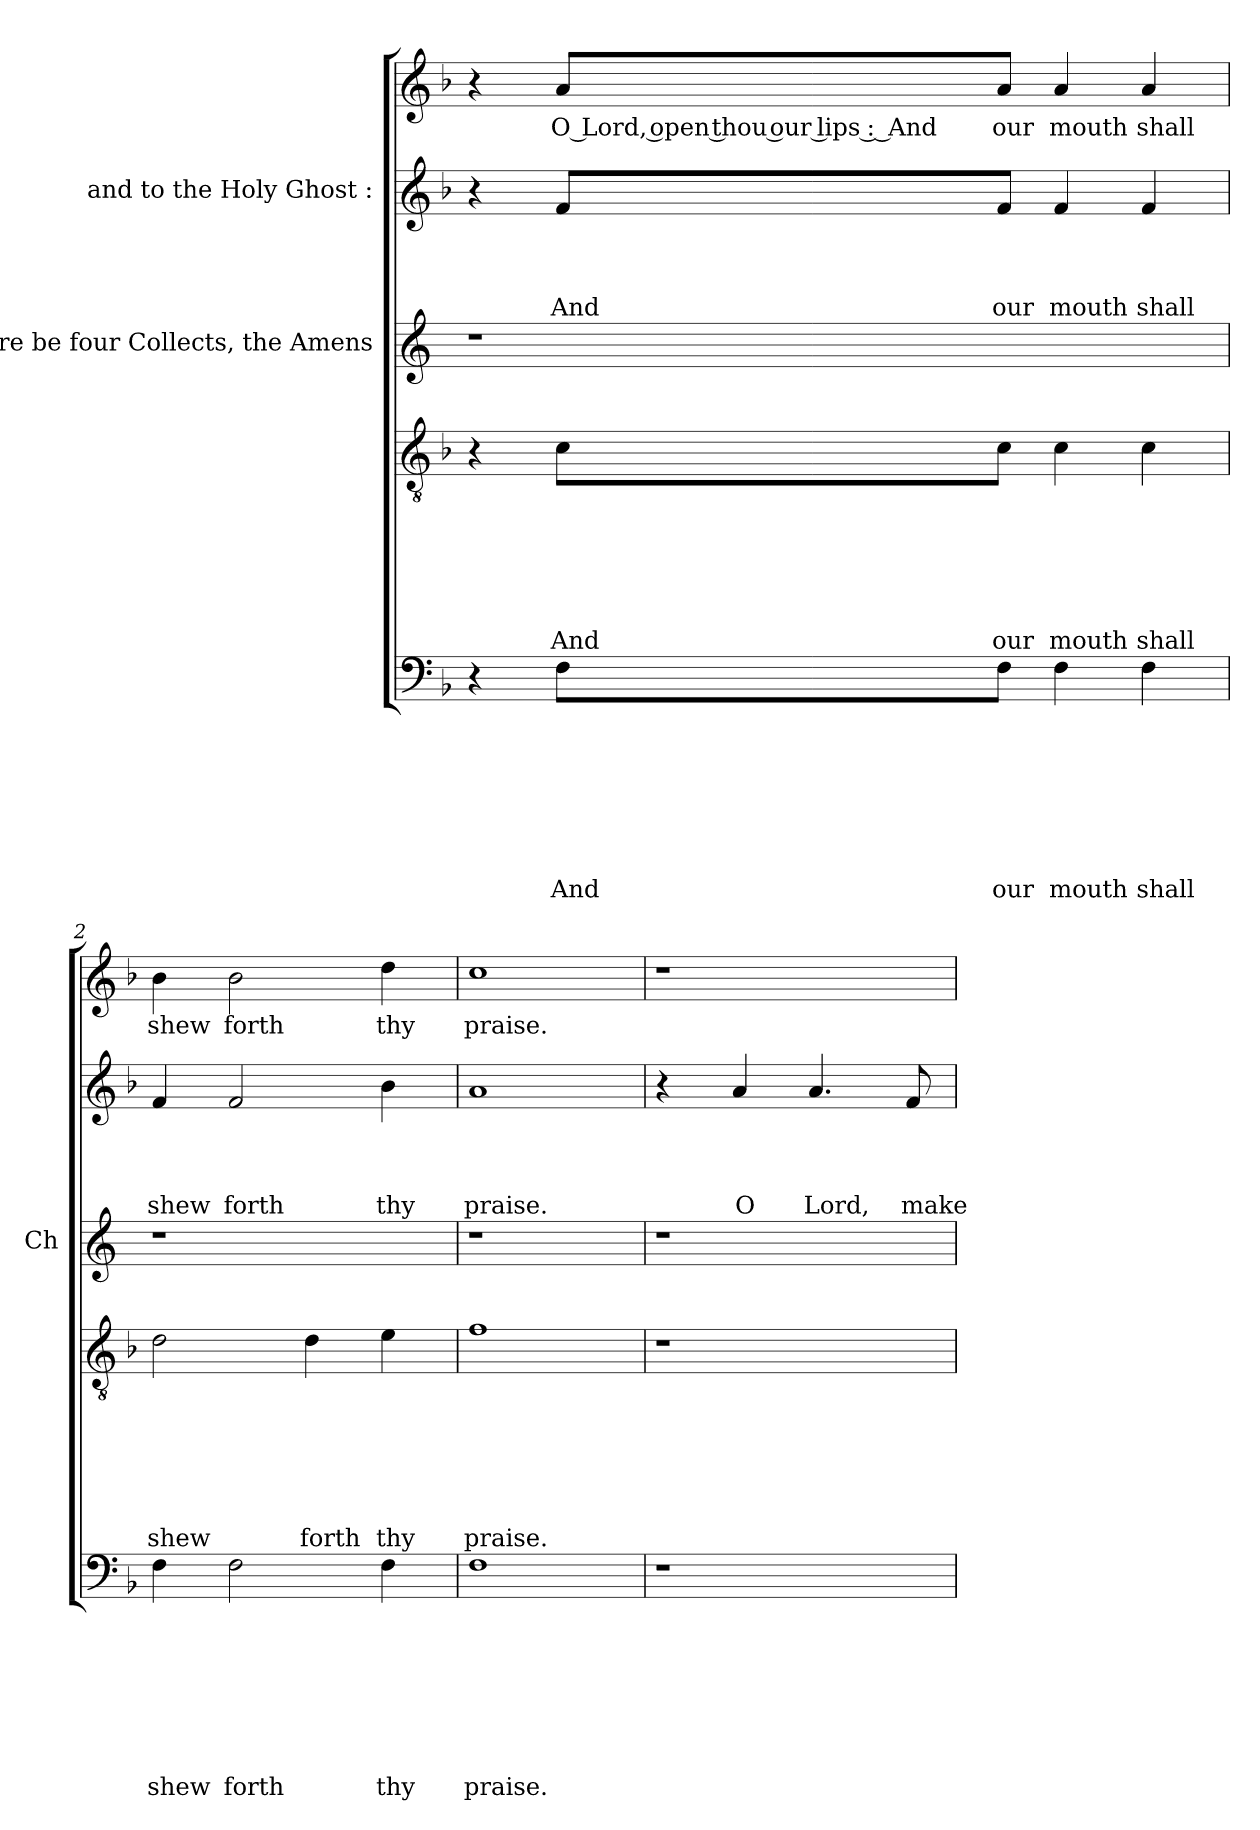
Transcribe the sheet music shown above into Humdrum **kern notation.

**kern	**text	**text	**text	**text	**text	**text	**text	**text	**kern	**text	**text	**text	**text	**text	**text	**text	**kern	**kern	**text	**text	**text	**text	**kern	**text
*part5	*part5	*part5	*part5	*part5	*part5	*part5	*part5	*part5	*part4	*part4	*part4	*part4	*part4	*part4	*part4	*part4	*part3	*part2	*part2	*part2	*part2	*part2	*part1	*part1
*staff5	*staff5	*staff5	*staff5	*staff5	*staff5	*staff5	*staff5	*staff5	*staff4	*staff4	*staff4	*staff4	*staff4	*staff4	*staff4	*staff4	*staff3	*staff2	*staff2	*staff2	*staff2	*staff2	*staff1	*staff1
*	*	*	*	*	*	*	*	*	*	*	*	*	*	*	*	*	*I"Ifthere be four Collects, the Amens	*I"and to the Holy Ghost :	*	*	*	*	*	*
*	*	*	*	*	*	*	*	*	*	*	*	*	*	*	*	*	*I'Ch	*	*	*	*	*	*	*
*clefF4	*	*	*	*	*	*	*	*	*clefGv2	*	*	*	*	*	*	*	*clefG2	*clefG2	*	*	*	*	*clefG2	*
*ITrd-3c-5	*	*	*	*	*	*	*	*	*ITrd-3c-5	*	*	*	*	*	*	*	*	*ITrd-3c-5	*	*	*	*	*ITrd-3c-5	*
*k[b-e-]	*	*	*	*	*	*	*	*	*k[b-e-]	*	*	*	*	*	*	*	*k[]	*k[b-e-]	*	*	*	*	*k[b-e-]	*
*B-:	*	*	*	*	*	*	*	*	*B-:	*	*	*	*	*	*	*	*C:	*B-:	*	*	*	*	*B-:	*
=1	=1	=1	=1	=1	=1	=1	=1	=1	=1	=1	=1	=1	=1	=1	=1	=1	=1	=1	=1	=1	=1	=1	=1	=1
4r	.	.	.	.	.	.	.	.	4r	.	.	.	.	.	.	.	1r	4r	.	.	.	.	4r	.
!	!	!	!	!	!	!	!	!LO:LY:b	!	!	!	!	!	!	!	!LO:LY:b	!	!	!	!	!	!LO:LY:b	!	!LO:LY:b:rj
8B-\L	.	.	.	.	.	.	.	And	8f\L	.	.	.	.	.	.	And	.	8b-/L	.	.	.	And	8dd/L	O Lord, open thou our lips : And
!	!	!	!	!	!	!	!	!LO:LY:b	!	!	!	!	!	!	!	!LO:LY:b	!	!	!	!	!	!LO:LY:b	!	!LO:LY:b
8B-\J	.	.	.	.	.	.	.	our	8f\J	.	.	.	.	.	.	our	.	8b-/J	.	.	.	our	8dd/J	our
!	!	!	!	!	!	!	!	!LO:LY:b	!	!	!	!	!	!	!	!LO:LY:b	!	!	!	!	!	!LO:LY:b	!	!LO:LY:b
4B-\	.	.	.	.	.	.	.	mouth	4f\	.	.	.	.	.	.	mouth	.	4b-/	.	.	.	mouth	4dd/	mouth
!	!	!	!	!	!	!	!	!LO:LY:b	!	!	!	!	!	!	!	!LO:LY:b	!	!	!	!	!	!LO:LY:b	!	!LO:LY:b
4B-\	.	.	.	.	.	.	.	shall	4f\	.	.	.	.	.	.	shall	.	4b-/	.	.	.	shall	4dd/	shall
=2	=2	=2	=2	=2	=2	=2	=2	=2	=2	=2	=2	=2	=2	=2	=2	=2	=2	=2	=2	=2	=2	=2	=2	=2
!	!	!	!	!	!	!	!	!LO:LY:b	!	!	!	!	!	!	!	!LO:LY:b	!	!	!	!	!	!LO:LY:b	!	!LO:LY:b
4B-\	.	.	.	.	.	.	.	shew	2g\	.	.	.	.	.	.	shew	1r	4b-/	.	.	.	shew	4ee-\	shew
!	!	!	!	!	!	!	!	!LO:LY:b	!	!	!	!	!	!	!	!	!	!	!	!	!	!LO:LY:b	!	!LO:LY:b
2B-\	.	.	.	.	.	.	.	forth	.	.	.	.	.	.	.	.	.	2b-/	.	.	.	forth	2ee-\	forth
!	!	!	!	!	!	!	!	!	!	!	!	!	!	!	!	!LO:LY:b	!	!	!	!	!	!	!	!
.	.	.	.	.	.	.	.	.	4g\	.	.	.	.	.	.	forth	.	.	.	.	.	.	.	.
!	!	!	!	!	!	!	!	!LO:LY:b	!	!	!	!	!	!	!	!LO:LY:b	!	!	!	!	!	!LO:LY:b	!	!LO:LY:b
4B-\	.	.	.	.	.	.	.	thy	4a\	.	.	.	.	.	.	thy	.	4ee-\	.	.	.	thy	4gg\	thy
=3	=3	=3	=3	=3	=3	=3	=3	=3	=3	=3	=3	=3	=3	=3	=3	=3	=3	=3	=3	=3	=3	=3	=3	=3
!	!	!	!	!	!	!	!	!LO:LY:b	!	!	!	!	!	!	!	!LO:LY:b	!	!	!	!	!	!LO:LY:b	!	!LO:LY:b
1B-	.	.	.	.	.	.	.	praise.	1b-	.	.	.	.	.	.	praise.	1r	1dd	.	.	.	praise.	1ff	praise.
!!LO:LB:g=z
=4	=4	=4	=4	=4	=4	=4	=4	=4	=4	=4	=4	=4	=4	=4	=4	=4	=4	=4	=4	=4	=4	=4	=4	=4
1r	.	.	.	.	.	.	.	.	1r	.	.	.	.	.	.	.	1r	4r	.	.	.	.	1r	.
!	!	!	!	!	!	!	!	!	!	!	!	!	!	!	!	!	!	!	!	!	!	!LO:LY:b	!	!
.	.	.	.	.	.	.	.	.	.	.	.	.	.	.	.	.	.	4dd/	.	.	.	O	.	.
!	!	!	!	!	!	!	!	!	!	!	!	!	!	!	!	!	!	!	!	!	!	!LO:LY:b	!	!
.	.	.	.	.	.	.	.	.	.	.	.	.	.	.	.	.	.	4.dd/	.	.	.	Lord,	.	.
!	!	!	!	!	!	!	!	!	!	!	!	!	!	!	!	!	!	!	!	!	!	!LO:LY:b	!	!
.	.	.	.	.	.	.	.	.	.	.	.	.	.	.	.	.	.	8b-/	.	.	.	make	.	.
=	=	=	=	=	=	=	=	=	=	=	=	=	=	=	=	=	=	=	=	=	=	=	=	=
*-	*-	*-	*-	*-	*-	*-	*-	*-	*-	*-	*-	*-	*-	*-	*-	*-	*-	*-	*-	*-	*-	*-	*-	*-
